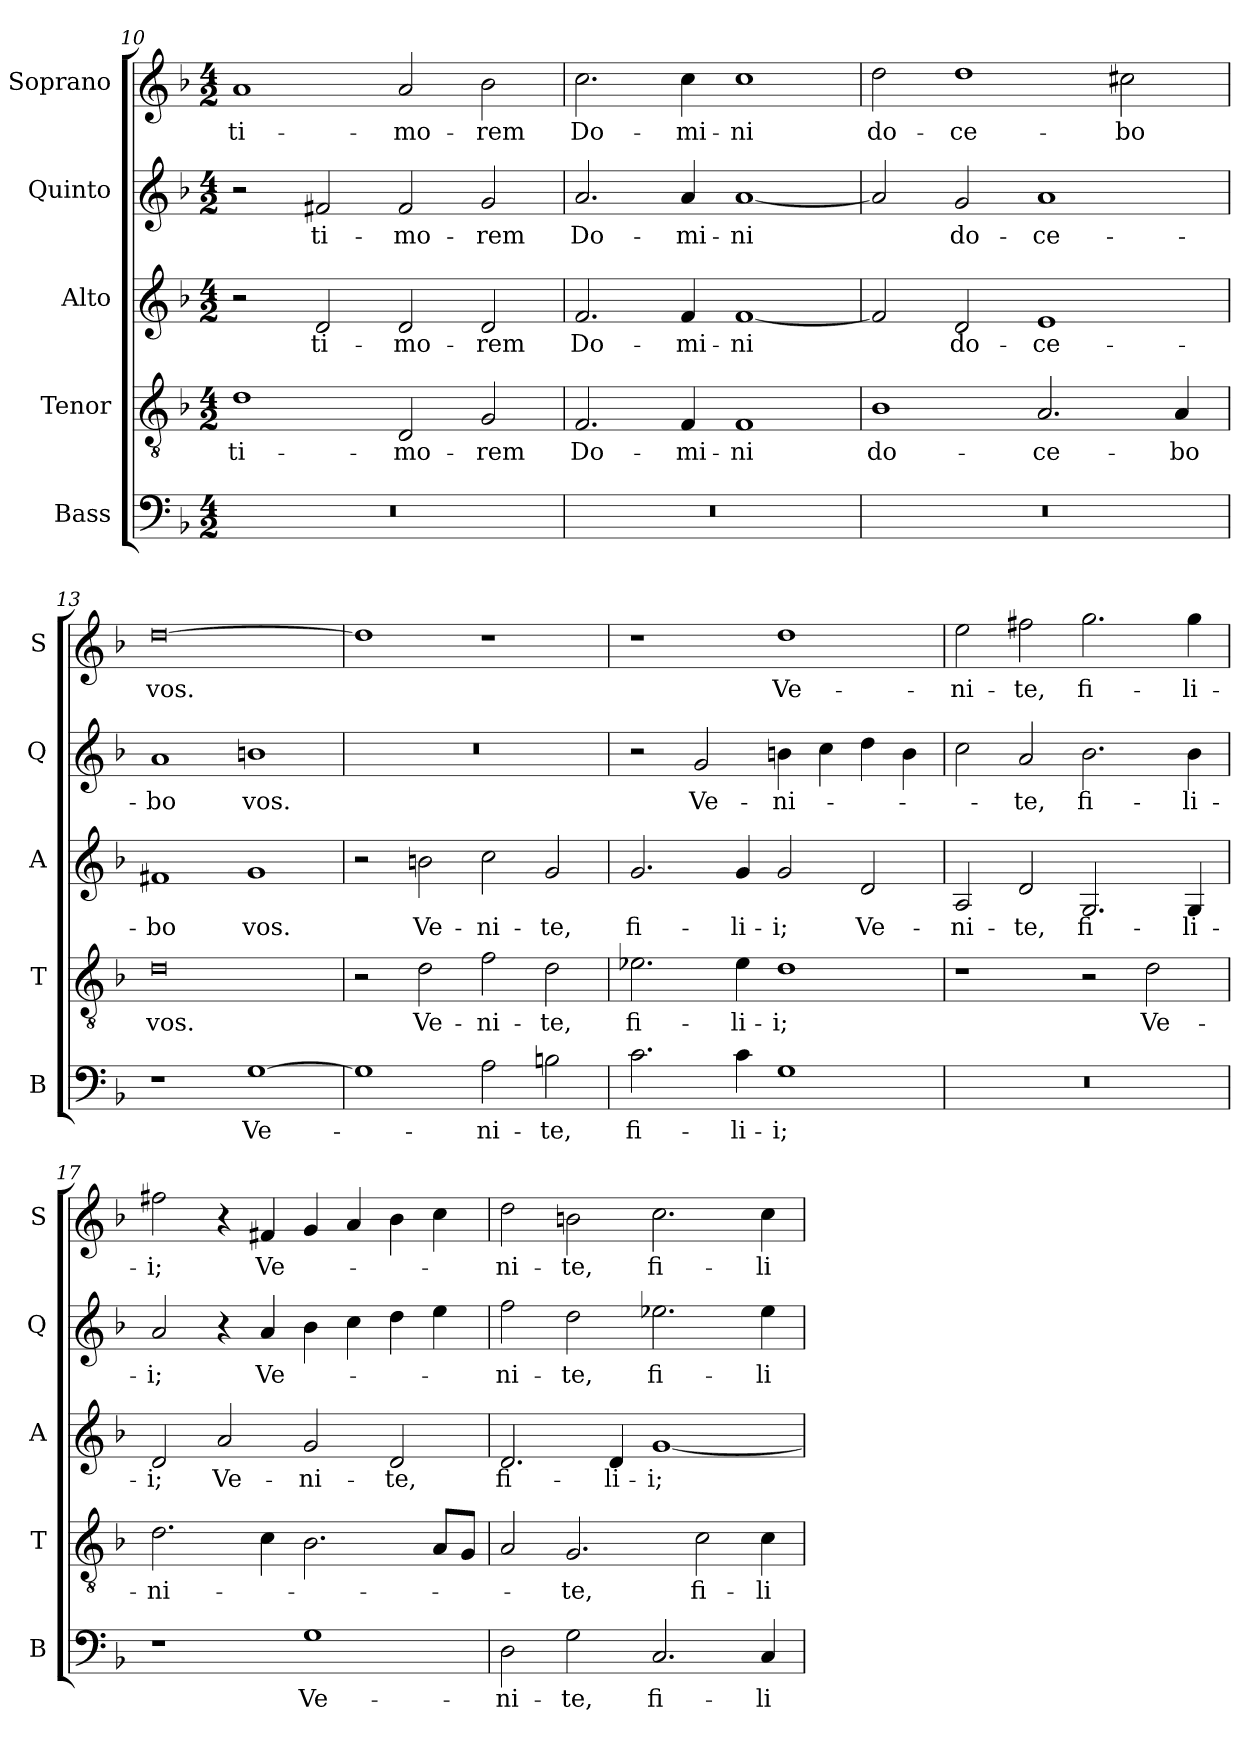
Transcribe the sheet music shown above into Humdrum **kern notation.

**kern	**text	**kern	**text	**kern	**text	**kern	**text	**kern	**text
*part5	*part5	*part4	*part4	*part3	*part3	*part2	*part2	*part1	*part1
*staff5	*staff5	*staff4	*staff4	*staff3	*staff3	*staff2	*staff2	*staff1	*staff1
*I"Bass	*	*I"Tenor	*	*I"Alto	*	*I"Quinto	*	*I"Soprano	*
*I'B	*	*I'T	*	*I'A	*	*I'Q	*	*I'S	*
*clefF4	*	*clefGv2	*	*clefG2	*	*clefG2	*	*clefG2	*
*k[b-]	*	*k[b-]	*	*k[b-]	*	*k[b-]	*	*k[b-]	*
*F:	*	*F:	*	*F:	*	*F:	*	*F:	*
*M4/2	*	*M4/2	*	*M4/2	*	*M4/2	*	*M4/2	*
=10	=10	=10	=10	=10	=10	=10	=10	=10	=10
!	!	!	!LO:LY:b	!	!	!	!	!	!LO:LY:b
0r	.	1d	ti-	2r	.	2r	.	1a	ti-
!	!	!	!	!	!LO:LY:b	!	!LO:LY:b	!	!
.	.	.	.	2d/	ti-	2f#X/	ti-	.	.
!	!	!	!LO:LY:b	!	!LO:LY:b	!	!LO:LY:b	!	!LO:LY:b
.	.	2D/	-mo-	2d/	-mo-	2f#/	-mo-	2a/	-mo-
!	!	!	!LO:LY:b	!	!LO:LY:b	!	!LO:LY:b	!	!LO:LY:b
.	.	2G/	-rem	2d/	-rem	2g/	-rem	2b-\	-rem
=11	=11	=11	=11	=11	=11	=11	=11	=11	=11
!	!	!	!LO:LY:b	!	!LO:LY:b	!	!LO:LY:b	!	!LO:LY:b
0r	.	2.F/	Do-	2.f/	Do-	2.a/	Do-	2.cc\	Do-
!	!	!	!LO:LY:b	!	!LO:LY:b	!	!LO:LY:b	!	!LO:LY:b
.	.	4F/	-mi-	4f/	-mi-	4a/	-mi-	4cc\	-mi-
!	!	!	!LO:LY:b	!	!LO:LY:b	!	!LO:LY:b	!	!LO:LY:b
.	.	1F	-ni	[1f	-ni	[1a	-ni	1cc	-ni
=12	=12	=12	=12	=12	=12	=12	=12	=12	=12
!	!	!	!LO:LY:b	!	!	!	!	!	!LO:LY:b
0r	.	1B-	do-	2f/]	.	2a/]	.	2dd\	do-
!	!	!	!	!	!LO:LY:b	!	!LO:LY:b	!	!LO:LY:b
.	.	.	.	2d/	do-	2g/	do-	1dd	-ce-
!	!	!	!LO:LY:b	!	!LO:LY:b	!	!LO:LY:b	!	!
.	.	2.A/	-ce-	1e	-ce-	1a	-ce-	.	.
!	!	!	!	!	!	!	!	!	!LO:LY:b
.	.	.	.	.	.	.	.	2cc#X\	-bo
!	!	!	!LO:LY:b	!	!	!	!	!	!
.	.	4A/	-bo	.	.	.	.	.	.
!!LO:PB:g=z
=13	=13	=13	=13	=13	=13	=13	=13	=13	=13
!	!	!	!LO:LY:b	!	!LO:LY:b	!	!LO:LY:b	!	!LO:LY:b
1r	.	0d	vos.	1f#X	-bo	1a	-bo	[0dd	vos.
!	!LO:LY:b	!	!	!	!LO:LY:b	!	!LO:LY:b	!	!
[1G	Ve-	.	.	1g	vos.	1bn	vos.	.	.
=14	=14	=14	=14	=14	=14	=14	=14	=14	=14
1G]	.	2r	.	2r	.	0r	.	1dd]	.
!	!	!	!LO:LY:b	!	!LO:LY:b	!	!	!	!
.	.	2d\	Ve-	2bn\	Ve-	.	.	.	.
!	!LO:LY:b	!	!LO:LY:b	!	!LO:LY:b	!	!	!	!
2A\	-ni-	2f\	-ni-	2cc\	-ni-	.	.	1r	.
!	!LO:LY:b	!	!LO:LY:b	!	!LO:LY:b	!	!	!	!
2Bn\	-te,	2d\	-te,	2g/	-te,	.	.	.	.
=15	=15	=15	=15	=15	=15	=15	=15	=15	=15
!	!LO:LY:b	!	!LO:LY:b	!	!LO:LY:b	!	!	!	!
2.c\	fi-	2.e-X\	fi-	2.g/	fi-	2r	.	1r	.
!	!	!	!	!	!	!	!LO:LY:b	!	!
.	.	.	.	.	.	2g/	Ve-	.	.
!	!LO:LY:b	!	!LO:LY:b	!	!LO:LY:b	!	!	!	!
4c\	-li-	4e-\	-li-	4g/	-li-	.	.	.	.
!	!LO:LY:b	!	!LO:LY:b	!	!LO:LY:b	!	!LO:LY:b	!	!LO:LY:b
1G	-i;	1d	-i;	2g/	-i;	4bn\	-ni-	1dd	Ve-
.	.	.	.	.	.	4cc\	.	.	.
!	!	!	!	!	!LO:LY:b	!	!	!	!
.	.	.	.	2d/	Ve-	4dd\	.	.	.
.	.	.	.	.	.	4b\	.	.	.
=16	=16	=16	=16	=16	=16	=16	=16	=16	=16
!	!	!	!	!	!LO:LY:b	!	!	!	!LO:LY:b
0r	.	1r	.	2A/	-ni-	2cc\	.	2ee\	-ni-
!	!	!	!	!	!LO:LY:b	!	!LO:LY:b	!	!LO:LY:b
.	.	.	.	2d/	-te,	2a/	-te,	2ff#X\	-te,
!	!	!	!	!	!LO:LY:b	!	!LO:LY:b	!	!LO:LY:b
.	.	2r	.	2.G/	fi-	2.b-\	fi-	2.gg\	fi-
!	!	!	!LO:LY:b	!	!	!	!	!	!
.	.	2d\	Ve-	.	.	.	.	.	.
!	!	!	!	!	!LO:LY:b	!	!LO:LY:b	!	!LO:LY:b
.	.	.	.	4G/	-li-	4b-\	-li-	4gg\	-li-
!!LO:LB:g=z
=17	=17	=17	=17	=17	=17	=17	=17	=17	=17
!	!	!	!LO:LY:b	!	!LO:LY:b	!	!LO:LY:b	!	!LO:LY:b
1r	.	2.d\	-ni-	2d/	-i;	2a/	-i;	2ff#X\	-i;
!	!	!	!	!	!LO:LY:b	!	!	!	!
.	.	.	.	2a/	Ve-	4r	.	4r	.
!	!	!	!	!	!	!	!LO:LY:b	!	!LO:LY:b
.	.	4c\	.	.	.	4a/	Ve-	4f#X/	Ve-
!	!LO:LY:b	!	!	!	!LO:LY:b	!	!	!	!
1G	Ve-	2.B-\	.	2g/	-ni-	4b-\	.	4g/	.
.	.	.	.	.	.	4cc\	.	4a/	.
!	!	!	!	!	!LO:LY:b	!	!	!	!
.	.	.	.	2d/	-te,	4dd\	.	4b-\	.
.	.	8A/L	.	.	.	4ee\	.	4cc\	.
.	.	8G/J	.	.	.	.	.	.	.
=18	=18	=18	=18	=18	=18	=18	=18	=18	=18
!	!LO:LY:b	!	!	!	!LO:LY:b	!	!LO:LY:b	!	!LO:LY:b
2D\	-ni-	2A/	.	2.d/	fi-	2ff\	-ni-	2dd\	-ni-
!	!LO:LY:b	!	!LO:LY:b	!	!	!	!LO:LY:b	!	!LO:LY:b
2G\	-te,	2.G/	-te,	.	.	2dd\	-te,	2bn\	-te,
!	!	!	!	!	!LO:LY:b	!	!	!	!
.	.	.	.	4d/	-li-	.	.	.	.
!	!LO:LY:b	!	!	!	!LO:LY:b	!	!LO:LY:b	!	!LO:LY:b
2.C/	fi-	.	.	[1g	-i;	2.ee-X\	fi-	2.cc\	fi-
!	!	!	!LO:LY:b	!	!	!	!	!	!
.	.	2c\	fi-	.	.	.	.	.	.
!	!LO:LY:b	!	!LO:LY:b	!	!	!	!LO:LY:b	!	!LO:LY:b
4C/	-li-	4c\	-li-	.	.	4ee-\	-li-	4cc\	-li-
=	=	=	=	=	=	=	=	=	=
*-	*-	*-	*-	*-	*-	*-	*-	*-	*-
